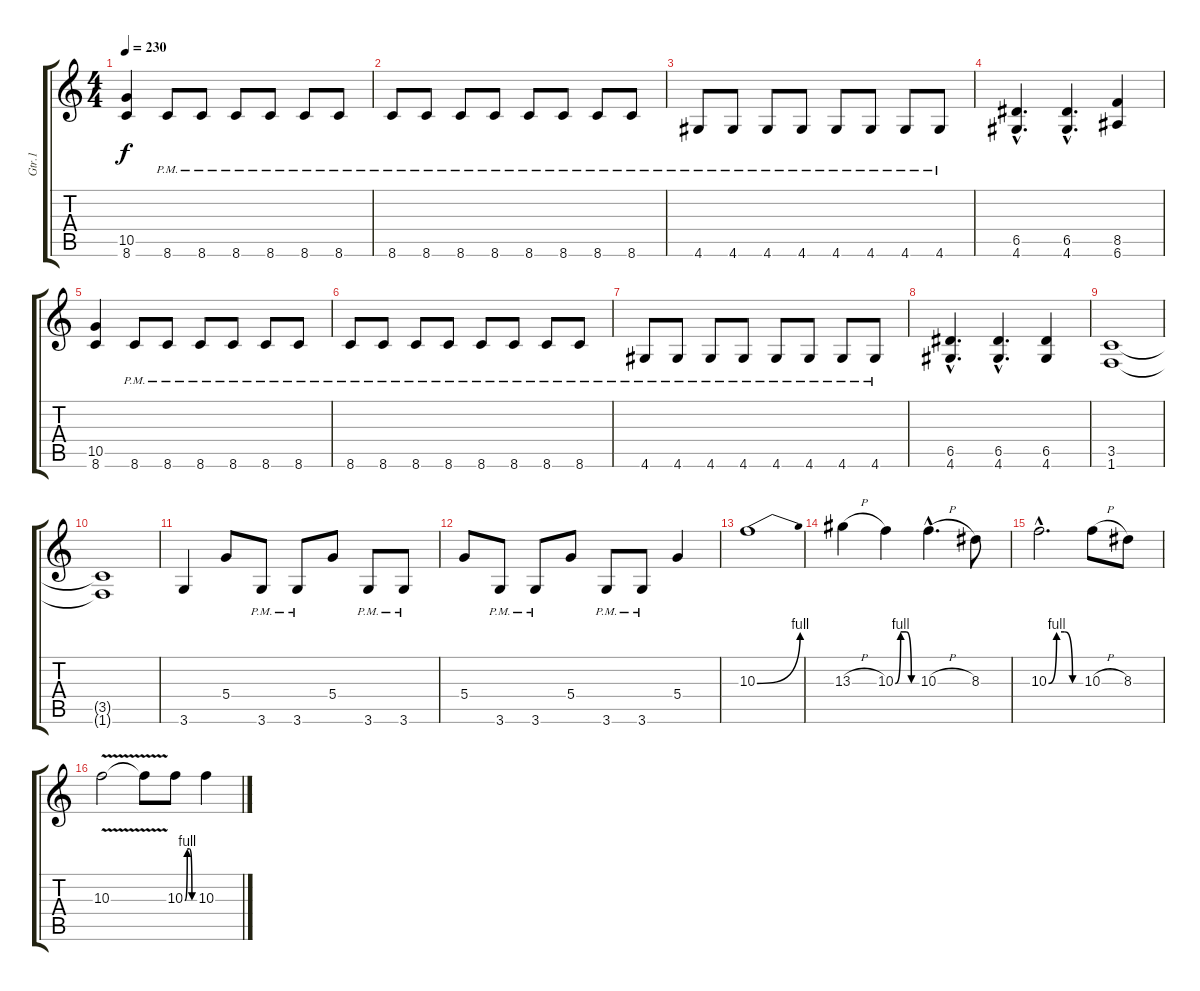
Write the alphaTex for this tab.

\track ("Gtr.1" "Gtr.1") {instrument overdrivenguitar}
\staff {score tabs}
\tuning (E4 B3 G3 D3 A2 E2) {hide}
\ts (4 4)
\tempo 230
\clef g2
\ks c
(10.5 8.6).4{dy f} 8.6{pm}.8 8.6{pm}.8 8.6{pm}.8 8.6{pm}.8 8.6{pm}.8 8.6{pm}.8 |
8.6{pm}.8 8.6{pm}.8 8.6{pm}.8 8.6{pm}.8 8.6{pm}.8 8.6{pm}.8 8.6{pm}.8 8.6{pm}.8 |
4.6{pm}.8 4.6{pm}.8 4.6{pm}.8 4.6{pm}.8 4.6{pm}.8 4.6{pm}.8 4.6{pm}.8 4.6{pm}.8 |
(6.5{hac} 4.6{hac}).4{d} (6.5{hac} 4.6{hac}).4{d} (8.5 6.6).4 |
(10.5 8.6).4 8.6{pm}.8 8.6{pm}.8 8.6{pm}.8 8.6{pm}.8 8.6{pm}.8 8.6{pm}.8 |
8.6{pm}.8 8.6{pm}.8 8.6{pm}.8 8.6{pm}.8 8.6{pm}.8 8.6{pm}.8 8.6{pm}.8 8.6{pm}.8 |
4.6{pm}.8 4.6{pm}.8 4.6{pm}.8 4.6{pm}.8 4.6{pm}.8 4.6{pm}.8 4.6{pm}.8 4.6{pm}.8 |
(6.5{hac} 4.6{hac}).4{d} (6.5{hac} 4.6{hac}).4{d} (6.5 4.6).4 |
(3.5 1.6).1 |
(3.5{t} 1.6{t}).1 |
3.6.4 5.4.8 3.6{pm}.8 3.6{pm}.8 5.4.8 3.6{pm}.8 3.6{pm}.8 |
5.4.8 3.6{pm}.8 3.6{pm}.8 5.4.8 3.6{pm}.8 3.6{pm}.8 5.4.4 |
10.3{be (bend 0 0 60 4)}.1 |
13.3{h}.4 10.3{be (custom 0 0 15 4 30 4 45 0 60 0)}.4 10.3{h hac}.4{d} 8.3.8 |
10.3{be (custom 0 0 15 4 30 4 45 0 60 0) hac}.2{d} 10.3{h}.8 8.3.8 |
10.3{v}.2 10.3{t}.8 10.3{be (custom 0 0 15 4 30 4 45 0 60 0)}.8 10.3.4
